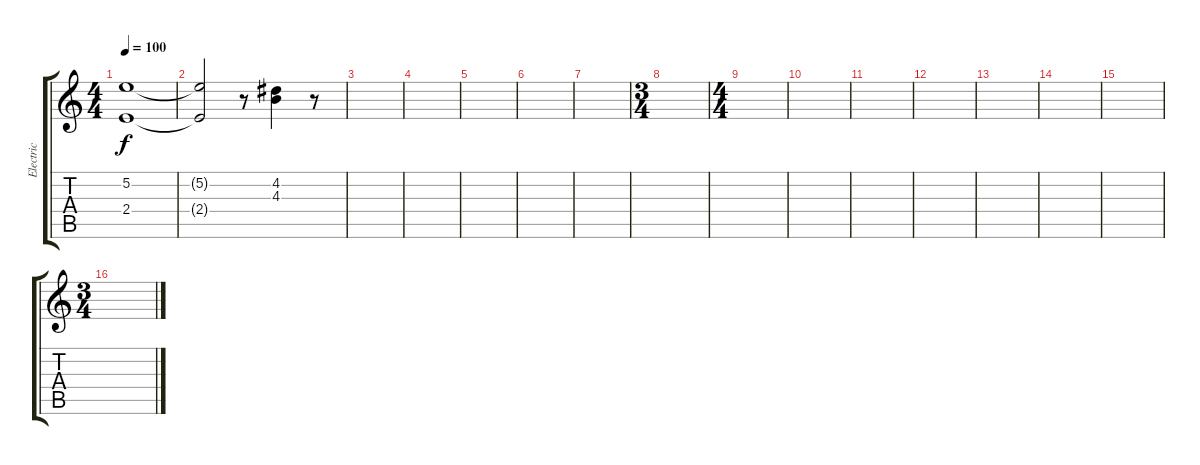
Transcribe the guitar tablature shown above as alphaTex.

\track ("Electric" "Electric") {instrument distortionguitar}
\staff {score tabs}
\tuning (E4 B3 G3 D3 A2 E2) {hide}
\ts (4 4)
\tempo 100
\clef g2
\ks c
(5.2 2.4).1{dy f} |
(5.2{t} 2.4{t}).2 r.8 (4.2 4.3).4 r.8 |
|
|
|
|
|
\ts (3 4)
|
\ts (4 4)
|
|
|
|
|
|
|
\ts (3 4)
